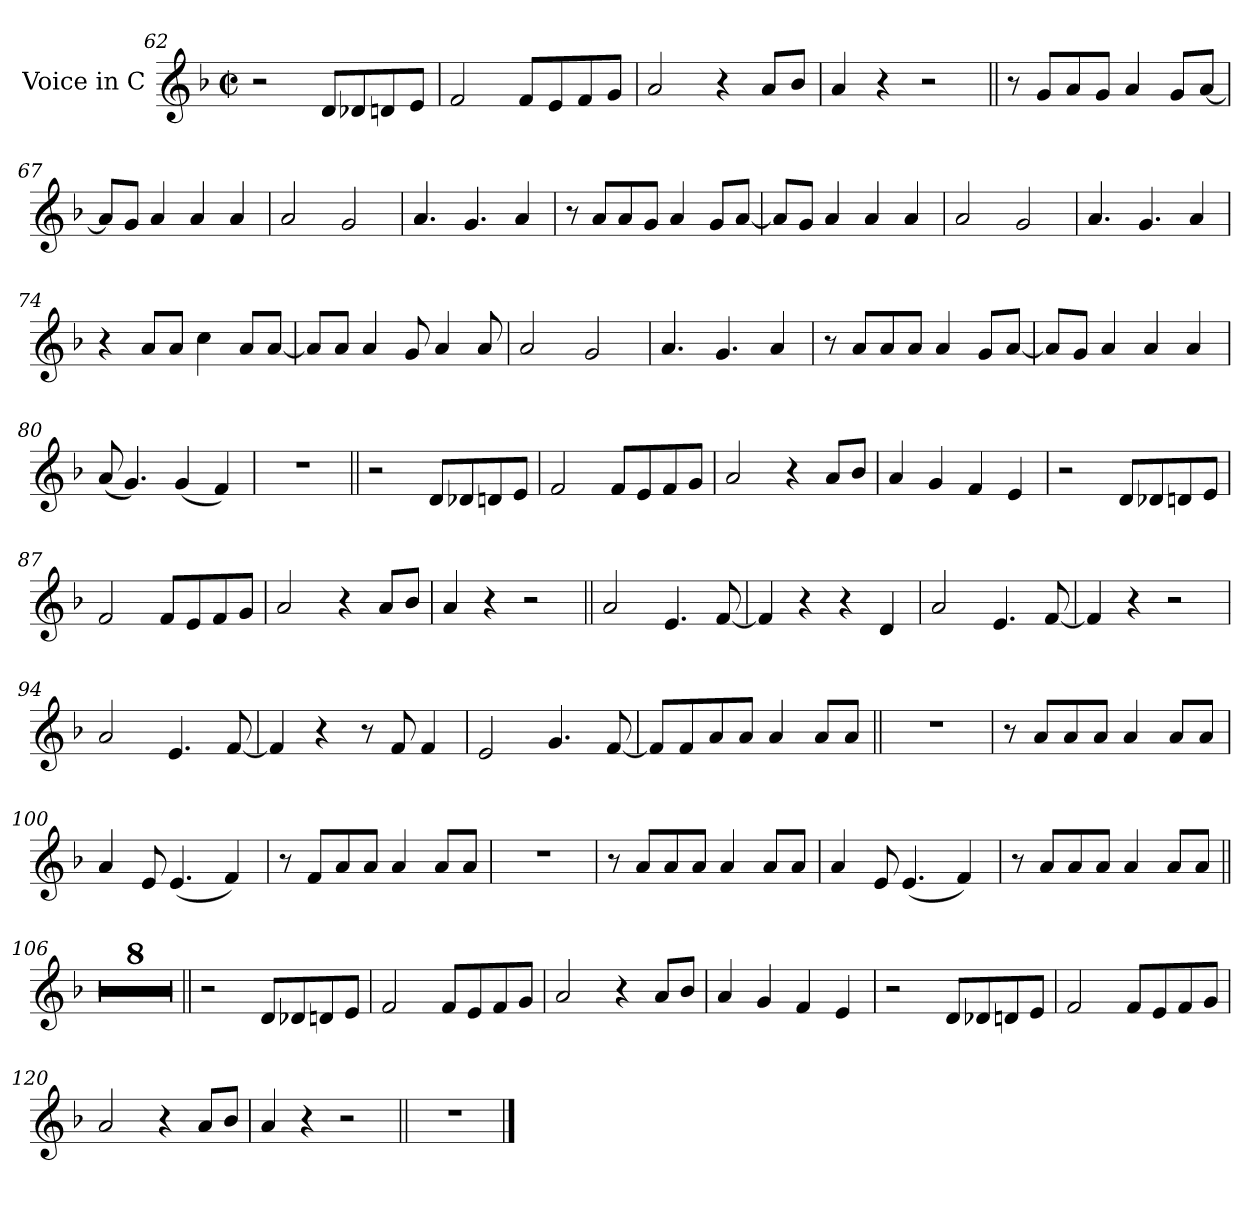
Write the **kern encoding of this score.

**kern
*part1
*staff1
*I"Voice in C
*I'Vc. C
*clefG2
*k[b-]
*M2/2
*met(c|)
=62
2r
8d!L
8d-X!
8dn!
8e!J
=63
2f!
8f!L
8e!
8f!
8g!J
=64
2a!
4r
8a!L
8b-!J
=65
4a!
4r
2r
=66||
8r
8gL
8a
8gJ
4a
8gL
[8aJ
=67
8aL]
8gJ
4a
4a
4a
=68
2a
2g
=69
4.a
4.g
4a
=70
8r
8aL
8a
8gJ
4a
8gL
[8aJ
=71
8aL]
8gJ
4a
4a
4a
=72
2a
2g
=73
4.a
4.g
4a
=74
4r
8aL
8aJ
4cc
8aL
[8aJ
=75
8aL]
8aJ
4a
8g
4a
8a
=76
2a
2g
=77
4.a
4.g
4a
=78
8r
8aL
8a
8aJ
4a
8gL
[8aJ
=79
8aL]
8gJ
4a
4a
4a
=80
(8a
4.g)
(4g
4f)
=81
1r
=82||
2r
8dL
8d-X
8dn
8eJ
=83
2f
8fL
8e
8f
8gJ
=84
2a
4r
8aL
8b-J
=85
4a
4g
4f
4e
=86
2r
8dL
8d-X
8dn
8eJ
=87
2f
8fL
8e
8f
8gJ
=88
2a
4r
8aL
8b-J
=89
4a
4r
2r
=90||
2a
4.e
[8f
=91
4f]
4r
4r
4d
=92
2a
4.e
[8f
=93
4f]
4r
2r
=94
2a
4.e
[8f
=95
4f]
4r
8r
8f
4f
=96
2e
4.g
[8f
=97
8fL]
8f
8a
8aJ
4a
8aL
8aJ
=98||
1r
=99
8r
8aL
8a
8aJ
4a
8aL
8aJ
=100
4a
8e
(4.e
4f)
=101
8r
8fL
8a
8aJ
4a
8aL
8aJ
=102
1r
=103
8r
8aL
8a
8aJ
4a
8aL
8aJ
=104
4a
8e
(4.e
4f)
=105
8r
8aL
8a
8aJ
4a
8aL
8aJ
=106||
1r
=107
1r
=108
1r
=109
1r
=110
1r
=111
1r
=112
1r
=113
1r
=114||
2r
8d!L
8d-X!
8dn!
8e!J
=115
2f!
8f!L
8e!
8f!
8g!J
=116
2a!
4r
8a!L
8b-!J
=117
4a!
4g!
4f!
4e!
=118
2r
8d!L
8d-X!
8dn!
8e!J
=119
2f!
8f!L
8e!
8f!
8g!J
=120
2a!
4r
8a!L
8b-!J
=121
4a!
4r
2r
=122||
1r
==
*-
